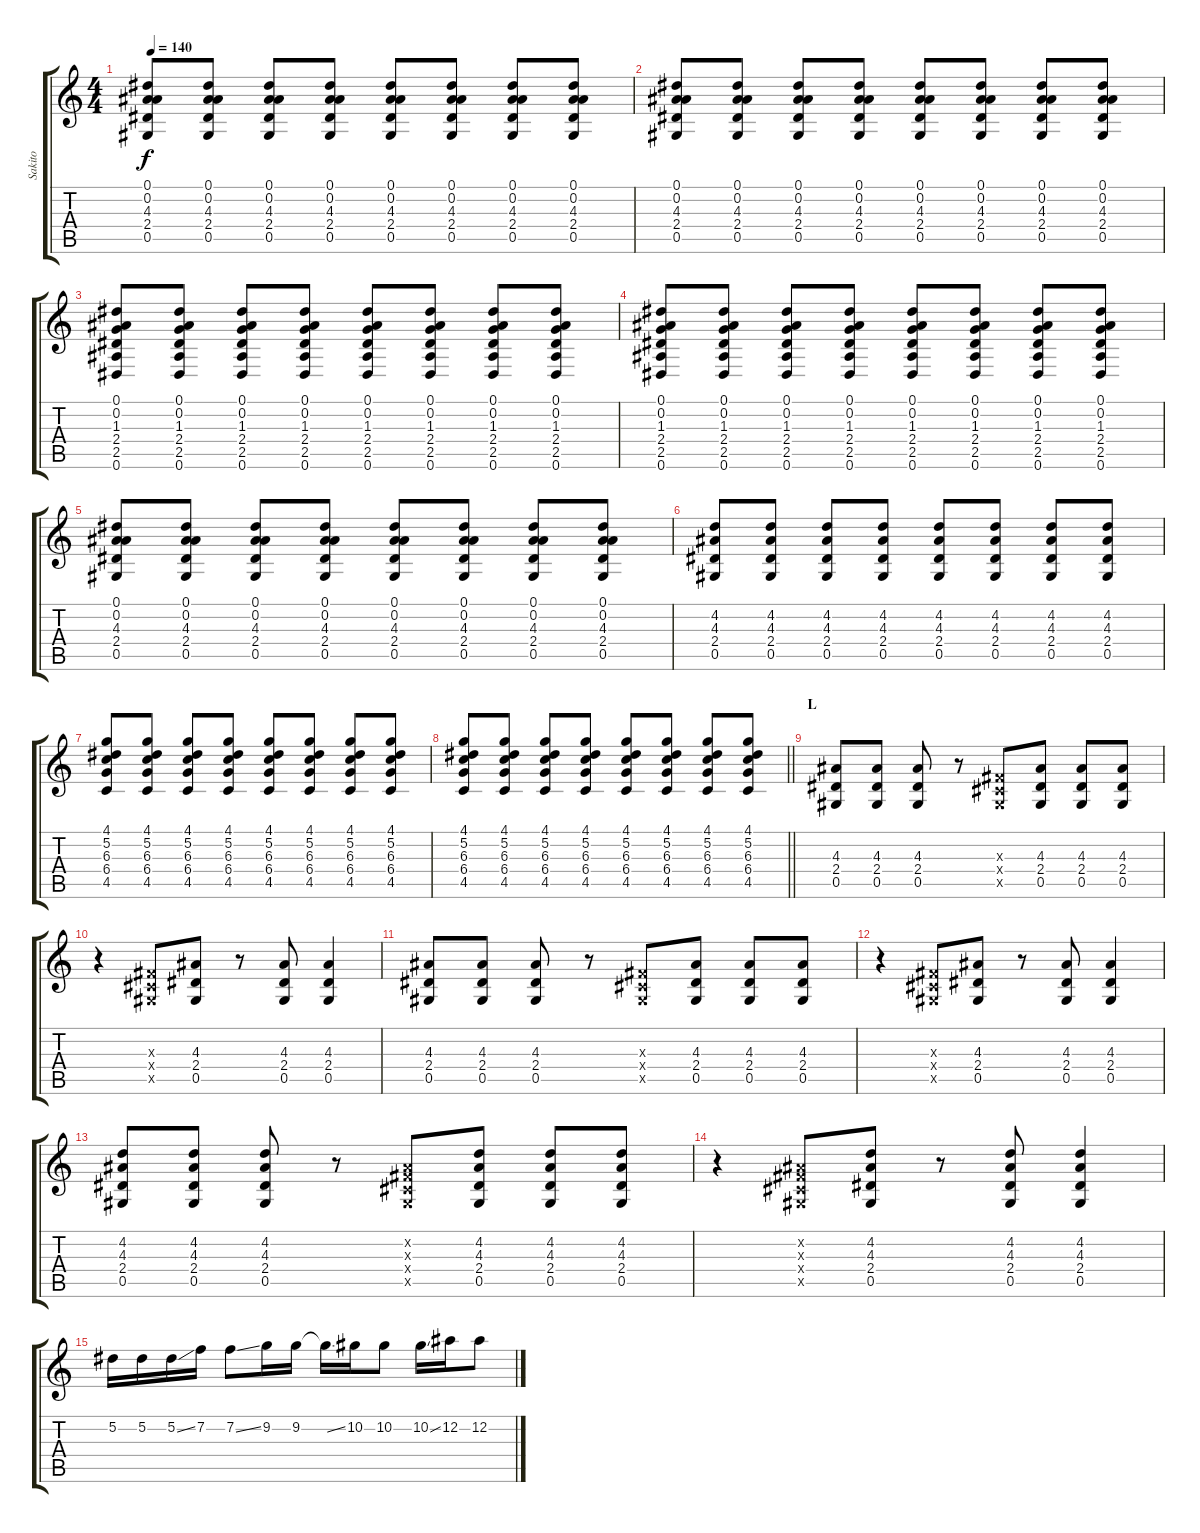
\track ("Sakito" "Sakito") {instrument distortionguitar}
\staff {score tabs}
\tuning (Eb4 Bb3 Gb3 Db3 Ab2 Eb2) {hide}
\ts (4 4)
\tempo 140
\clef g2
\ks c
(0.1 0.2 4.3 2.4 0.5).8{dy f} (0.1 0.2 4.3 2.4 0.5).8 (0.1 0.2 4.3 2.4 0.5).8 (0.1 0.2 4.3 2.4 0.5).8 (0.1 0.2 4.3 2.4 0.5).8 (0.1 0.2 4.3 2.4 0.5).8 (0.1 0.2 4.3 2.4 0.5).8 (0.1 0.2 4.3 2.4 0.5).8 |
(0.1 0.2 4.3 2.4 0.5).8 (0.1 0.2 4.3 2.4 0.5).8 (0.1 0.2 4.3 2.4 0.5).8 (0.1 0.2 4.3 2.4 0.5).8 (0.1 0.2 4.3 2.4 0.5).8 (0.1 0.2 4.3 2.4 0.5).8 (0.1 0.2 4.3 2.4 0.5).8 (0.1 0.2 4.3 2.4 0.5).8 |
(0.1 0.2 1.3 2.4 2.5 0.6).8 (0.1 0.2 1.3 2.4 2.5 0.6).8 (0.1 0.2 1.3 2.4 2.5 0.6).8 (0.1 0.2 1.3 2.4 2.5 0.6).8 (0.1 0.2 1.3 2.4 2.5 0.6).8 (0.1 0.2 1.3 2.4 2.5 0.6).8 (0.1 0.2 1.3 2.4 2.5 0.6).8 (0.1 0.2 1.3 2.4 2.5 0.6).8 |
(0.1 0.2 1.3 2.4 2.5 0.6).8 (0.1 0.2 1.3 2.4 2.5 0.6).8 (0.1 0.2 1.3 2.4 2.5 0.6).8 (0.1 0.2 1.3 2.4 2.5 0.6).8 (0.1 0.2 1.3 2.4 2.5 0.6).8 (0.1 0.2 1.3 2.4 2.5 0.6).8 (0.1 0.2 1.3 2.4 2.5 0.6).8 (0.1 0.2 1.3 2.4 2.5 0.6).8 |
(0.1 0.2 4.3 2.4 0.5).8 (0.1 0.2 4.3 2.4 0.5).8 (0.1 0.2 4.3 2.4 0.5).8 (0.1 0.2 4.3 2.4 0.5).8 (0.1 0.2 4.3 2.4 0.5).8 (0.1 0.2 4.3 2.4 0.5).8 (0.1 0.2 4.3 2.4 0.5).8 (0.1 0.2 4.3 2.4 0.5).8 |
(4.2 4.3 2.4 0.5).8 (4.2 4.3 2.4 0.5).8 (4.2 4.3 2.4 0.5).8 (4.2 4.3 2.4 0.5).8 (4.2 4.3 2.4 0.5).8 (4.2 4.3 2.4 0.5).8 (4.2 4.3 2.4 0.5).8 (4.2 4.3 2.4 0.5).8 |
(4.1 5.2 6.3 6.4 4.5).8 (4.1 5.2 6.3 6.4 4.5).8 (4.1 5.2 6.3 6.4 4.5).8 (4.1 5.2 6.3 6.4 4.5).8 (4.1 5.2 6.3 6.4 4.5).8 (4.1 5.2 6.3 6.4 4.5).8 (4.1 5.2 6.3 6.4 4.5).8 (4.1 5.2 6.3 6.4 4.5).8 |
\barLineRight lightlight
(4.1 5.2 6.3 6.4 4.5).8 (4.1 5.2 6.3 6.4 4.5).8 (4.1 5.2 6.3 6.4 4.5).8 (4.1 5.2 6.3 6.4 4.5).8 (4.1 5.2 6.3 6.4 4.5).8 (4.1 5.2 6.3 6.4 4.5).8 (4.1 5.2 6.3 6.4 4.5).8 (4.1 5.2 6.3 6.4 4.5).8 |
\section ("" "L")
(4.3 2.4 0.5).8 (4.3 2.4 0.5).8 (4.3 2.4 0.5).8 r.8 (0.3{x} 0.4{x} 0.5{x}).8 (4.3 2.4 0.5).8 (4.3 2.4 0.5).8 (4.3 2.4 0.5).8 |
r.4 (0.3{x} 0.4{x} 0.5{x}).8 (4.3 2.4 0.5).8 r.8 (4.3 2.4 0.5).8 (4.3 2.4 0.5).4 |
(4.3 2.4 0.5).8 (4.3 2.4 0.5).8 (4.3 2.4 0.5).8 r.8 (0.3{x} 0.4{x} 0.5{x}).8 (4.3 2.4 0.5).8 (4.3 2.4 0.5).8 (4.3 2.4 0.5).8 |
r.4 (0.3{x} 0.4{x} 0.5{x}).8 (4.3 2.4 0.5).8 r.8 (4.3 2.4 0.5).8 (4.3 2.4 0.5).4 |
(4.2 4.3 2.4 0.5).8 (4.2 4.3 2.4 0.5).8 (4.2 4.3 2.4 0.5).8 r.8 (0.2{x} 0.3{x} 0.4{x} 0.5{x}).8 (4.2 4.3 2.4 0.5).8 (4.2 4.3 2.4 0.5).8 (4.2 4.3 2.4 0.5).8 |
r.4 (0.2{x} 0.3{x} 0.4{x} 0.5{x}).8 (4.2 4.3 2.4 0.5).8 r.8 (4.2 4.3 2.4 0.5).8 (4.2 4.3 2.4 0.5).4 |
5.2.16 5.2.16 5.2{ss}.16 7.2.16 7.2{ss}.8 9.2.16 9.2.16 9.2{ss t}.16 10.2.16 10.2.8 10.2{ss}.16 12.2.16 12.2.8
